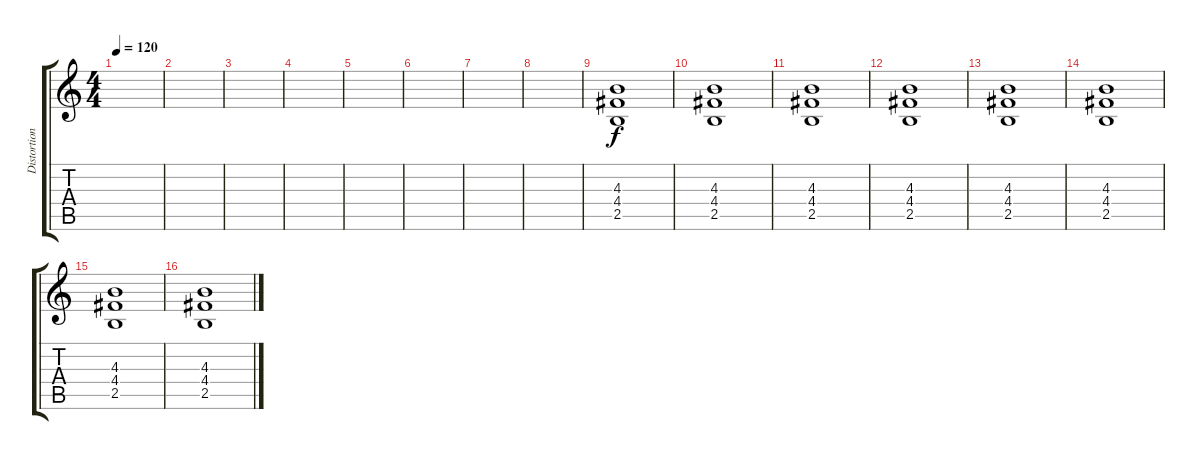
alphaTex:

\track ("Distortion Guitar" "Distortion") {instrument distortionguitar}
\staff {score tabs}
\tuning (E4 B3 G3 D3 A2 E2) {hide}
\ts (4 4)
\tempo 120
\clef g2
\ks c
|
|
|
|
|
|
|
|
(4.3 4.4 2.5).1{volume 16 balance 8} |
(4.3 4.4 2.5).1{volume 16 balance 8} |
(4.3 4.4 2.5).1{volume 16 balance 8} |
(4.3 4.4 2.5).1{volume 16 balance 8} |
(4.3 4.4 2.5).1{volume 16 balance 8} |
(4.3 4.4 2.5).1{volume 16 balance 8} |
(4.3 4.4 2.5).1{volume 16 balance 8} |
(4.3 4.4 2.5).1{volume 16 balance 8}
